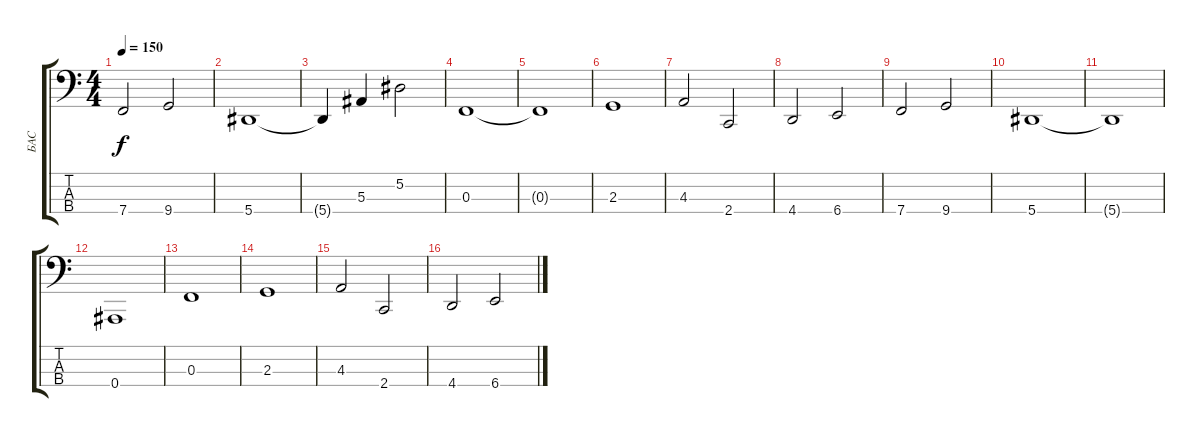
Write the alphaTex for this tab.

\track ("БАС" "БАС") {instrument electricbasspick}
\staff {score tabs}
\tuning (Eb2 Bb1 F1 Bb0) {hide}
\ts (4 4)
\tempo 150
\clef f4
\ks c
7.4.2{dy f} 9.4.2 |
5.4.1 |
5.4{t}.4 5.3.4 5.2.2 |
0.3.1 |
0.3{t}.1 |
2.3.1 |
4.3.2 2.4.2 |
4.4.2 6.4.2 |
7.4.2 9.4.2 |
5.4.1 |
5.4{t}.1 |
0.4.1 |
0.3.1 |
2.3.1 |
4.3.2 2.4.2 |
4.4.2 6.4.2
